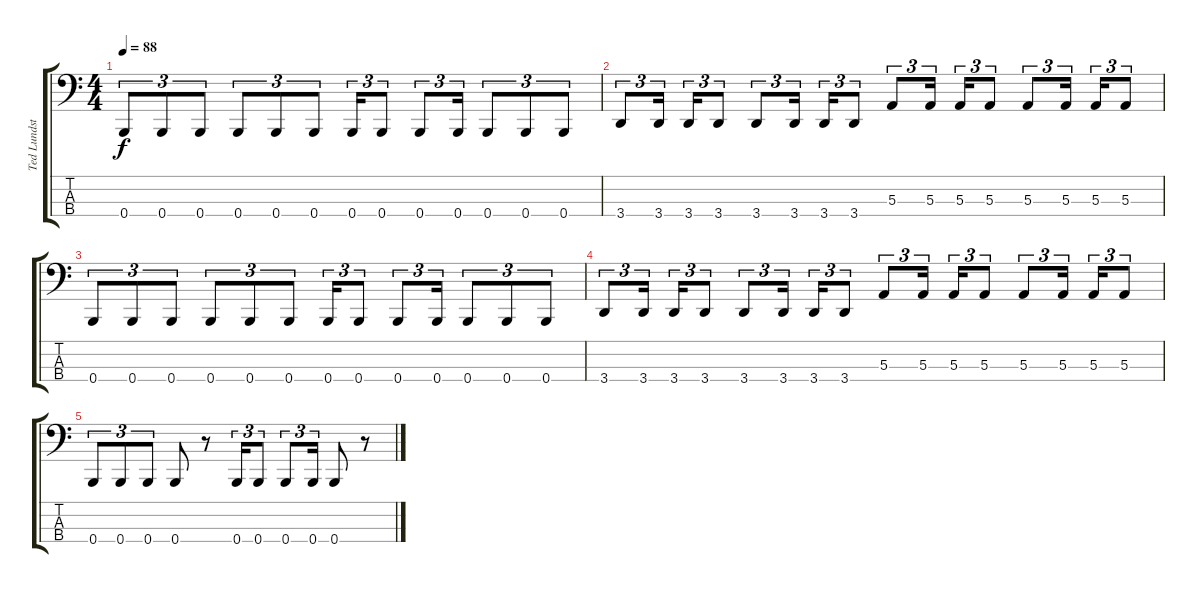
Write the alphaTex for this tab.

\track ("Ted Lundström" "Ted Lundst") {instrument electricbassfinger}
\staff {score tabs}
\tuning (D2 A1 E1 B0) {hide}
\ts (4 4)
\tempo 88
\clef f4
\ks c
0.4.8{tu (3 2) dy f} 0.4.8{tu (3 2)} 0.4.8{tu (3 2)} 0.4.8{tu (3 2)} 0.4.8{tu (3 2)} 0.4.8{tu (3 2)} 0.4.16{tu (3 2)} 0.4.8{tu (3 2)} 0.4.8{tu (3 2)} 0.4.16{tu (3 2)} 0.4.8{tu (3 2)} 0.4.8{tu (3 2)} 0.4.8{tu (3 2)} |
3.4.8{tu (3 2)} 3.4.16{tu (3 2)} 3.4.16{tu (3 2)} 3.4.8{tu (3 2)} 3.4.8{tu (3 2)} 3.4.16{tu (3 2)} 3.4.16{tu (3 2)} 3.4.8{tu (3 2)} 5.3.8{tu (3 2)} 5.3.16{tu (3 2)} 5.3.16{tu (3 2)} 5.3.8{tu (3 2)} 5.3.8{tu (3 2)} 5.3.16{tu (3 2)} 5.3.16{tu (3 2)} 5.3.8{tu (3 2)} |
0.4.8{tu (3 2)} 0.4.8{tu (3 2)} 0.4.8{tu (3 2)} 0.4.8{tu (3 2)} 0.4.8{tu (3 2)} 0.4.8{tu (3 2)} 0.4.16{tu (3 2)} 0.4.8{tu (3 2)} 0.4.8{tu (3 2)} 0.4.16{tu (3 2)} 0.4.8{tu (3 2)} 0.4.8{tu (3 2)} 0.4.8{tu (3 2)} |
3.4.8{tu (3 2)} 3.4.16{tu (3 2)} 3.4.16{tu (3 2)} 3.4.8{tu (3 2)} 3.4.8{tu (3 2)} 3.4.16{tu (3 2)} 3.4.16{tu (3 2)} 3.4.8{tu (3 2)} 5.3.8{tu (3 2)} 5.3.16{tu (3 2)} 5.3.16{tu (3 2)} 5.3.8{tu (3 2)} 5.3.8{tu (3 2)} 5.3.16{tu (3 2)} 5.3.16{tu (3 2)} 5.3.8{tu (3 2)} |
0.4.8{tu (3 2)} 0.4.8{tu (3 2)} 0.4.8{tu (3 2)} 0.4.8 r.8 0.4.16{tu (3 2)} 0.4.8{tu (3 2)} 0.4.8{tu (3 2)} 0.4.16{tu (3 2)} 0.4.8 r.8
